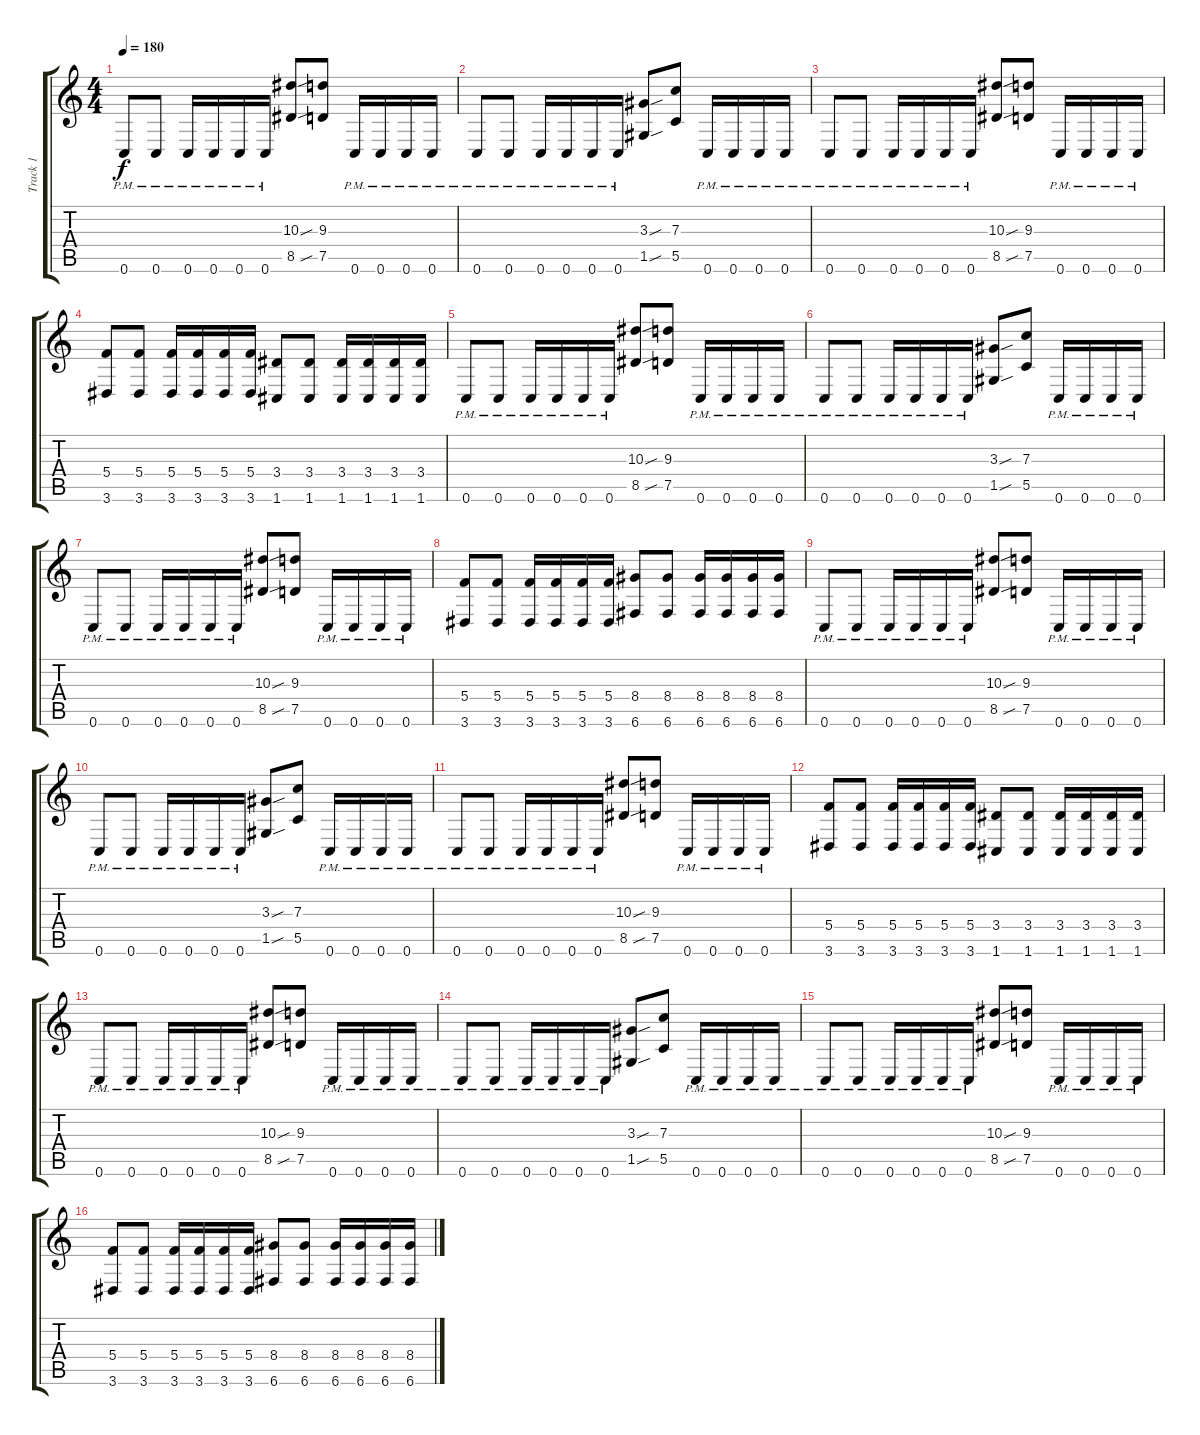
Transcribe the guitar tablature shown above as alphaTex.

\track ("Track 1" "Track 1") {instrument distortionguitar}
\staff {score tabs}
\tuning (D4 A3 F3 C3 G2 C2) {hide}
\ts (4 4)
\tempo 180
\clef g2
\ks c
0.6{pm}.8{dy f instrument distortionguitar} 0.6{pm}.8 0.6{pm}.16 0.6{pm}.16 0.6{pm}.16 0.6{pm}.16 (10.3{sou} 8.5{sou}).8 (9.3 7.5).8 0.6{pm}.16 0.6{pm}.16 0.6{pm}.16 0.6{pm}.16 |
0.6{pm}.8 0.6{pm}.8 0.6{pm}.16 0.6{pm}.16 0.6{pm}.16 0.6{pm}.16 (3.3{sou} 1.5{sou}).8 (7.3 5.5).8 0.6{pm}.16 0.6{pm}.16 0.6{pm}.16 0.6{pm}.16 |
0.6{pm}.8 0.6{pm}.8 0.6{pm}.16 0.6{pm}.16 0.6{pm}.16 0.6{pm}.16 (10.3{sou} 8.5{sou}).8 (9.3 7.5).8 0.6{pm}.16 0.6{pm}.16 0.6{pm}.16 0.6{pm}.16 |
(5.4 3.6).8 (5.4 3.6).8 (5.4 3.6).16 (5.4 3.6).16 (5.4 3.6).16 (5.4 3.6).16 (3.4 1.6).8 (3.4 1.6).8 (3.4 1.6).16 (3.4 1.6).16 (3.4 1.6).16 (3.4 1.6).16 |
0.6{pm}.8 0.6{pm}.8 0.6{pm}.16 0.6{pm}.16 0.6{pm}.16 0.6{pm}.16 (10.3{sou} 8.5{sou}).8 (9.3 7.5).8 0.6{pm}.16 0.6{pm}.16 0.6{pm}.16 0.6{pm}.16 |
0.6{pm}.8 0.6{pm}.8 0.6{pm}.16 0.6{pm}.16 0.6{pm}.16 0.6{pm}.16 (3.3{sou} 1.5{sou}).8 (7.3 5.5).8 0.6{pm}.16 0.6{pm}.16 0.6{pm}.16 0.6{pm}.16 |
0.6{pm}.8 0.6{pm}.8 0.6{pm}.16 0.6{pm}.16 0.6{pm}.16 0.6{pm}.16 (10.3{sou} 8.5{sou}).8 (9.3 7.5).8 0.6{pm}.16 0.6{pm}.16 0.6{pm}.16 0.6{pm}.16 |
(5.4 3.6).8 (5.4 3.6).8 (5.4 3.6).16 (5.4 3.6).16 (5.4 3.6).16 (5.4 3.6).16 (8.4 6.6).8 (8.4 6.6).8 (8.4 6.6).16 (8.4 6.6).16 (8.4 6.6).16 (8.4 6.6).16 |
0.6{pm}.8 0.6{pm}.8 0.6{pm}.16 0.6{pm}.16 0.6{pm}.16 0.6{pm}.16 (10.3{sou} 8.5{sou}).8 (9.3 7.5).8 0.6{pm}.16 0.6{pm}.16 0.6{pm}.16 0.6{pm}.16 |
0.6{pm}.8 0.6{pm}.8 0.6{pm}.16 0.6{pm}.16 0.6{pm}.16 0.6{pm}.16 (3.3{sou} 1.5{sou}).8 (7.3 5.5).8 0.6{pm}.16 0.6{pm}.16 0.6{pm}.16 0.6{pm}.16 |
0.6{pm}.8 0.6{pm}.8 0.6{pm}.16 0.6{pm}.16 0.6{pm}.16 0.6{pm}.16 (10.3{sou} 8.5{sou}).8 (9.3 7.5).8 0.6{pm}.16 0.6{pm}.16 0.6{pm}.16 0.6{pm}.16 |
(5.4 3.6).8 (5.4 3.6).8 (5.4 3.6).16 (5.4 3.6).16 (5.4 3.6).16 (5.4 3.6).16 (3.4 1.6).8 (3.4 1.6).8 (3.4 1.6).16 (3.4 1.6).16 (3.4 1.6).16 (3.4 1.6).16 |
0.6{pm}.8 0.6{pm}.8 0.6{pm}.16 0.6{pm}.16 0.6{pm}.16 0.6{pm}.16 (10.3{sou} 8.5{sou}).8 (9.3 7.5).8 0.6{pm}.16 0.6{pm}.16 0.6{pm}.16 0.6{pm}.16 |
0.6{pm}.8 0.6{pm}.8 0.6{pm}.16 0.6{pm}.16 0.6{pm}.16 0.6{pm}.16 (3.3{sou} 1.5{sou}).8 (7.3 5.5).8 0.6{pm}.16 0.6{pm}.16 0.6{pm}.16 0.6{pm}.16 |
0.6{pm}.8 0.6{pm}.8 0.6{pm}.16 0.6{pm}.16 0.6{pm}.16 0.6{pm}.16 (10.3{sou} 8.5{sou}).8 (9.3 7.5).8 0.6{pm}.16 0.6{pm}.16 0.6{pm}.16 0.6{pm}.16 |
(5.4 3.6).8 (5.4 3.6).8 (5.4 3.6).16 (5.4 3.6).16 (5.4 3.6).16 (5.4 3.6).16 (8.4 6.6).8 (8.4 6.6).8 (8.4 6.6).16 (8.4 6.6).16 (8.4 6.6).16 (8.4 6.6).16
